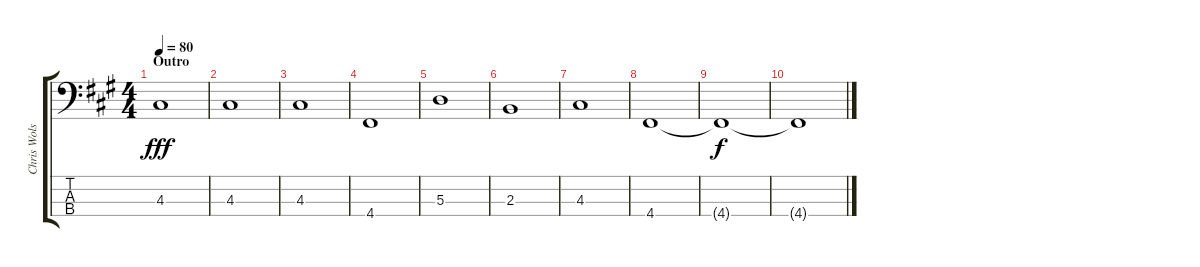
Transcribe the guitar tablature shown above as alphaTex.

\track ("Chris Wolstenholme Bass" "Chris Wols") {instrument electricbassfinger}
\staff {score tabs}
\tuning (G2 D2 A1 D1) {hide}
\ts (4 4)
\section ("" "Outro")
\tempo 80
\clef f4
\ks a
4.3.1{dy fff instrument synthbrass1} |
4.3.1{instrument synthbrass1} |
4.3.1{instrument synthbrass1} |
4.4.1{instrument synthbrass1} |
5.3.1{instrument synthbrass1} |
2.3.1{instrument synthbrass1} |
4.3.1{instrument synthbrass1} |
4.4.1{instrument synthbrass1} |
4.4{t}.1{dy f volume 4} |
4.4{t}.1
